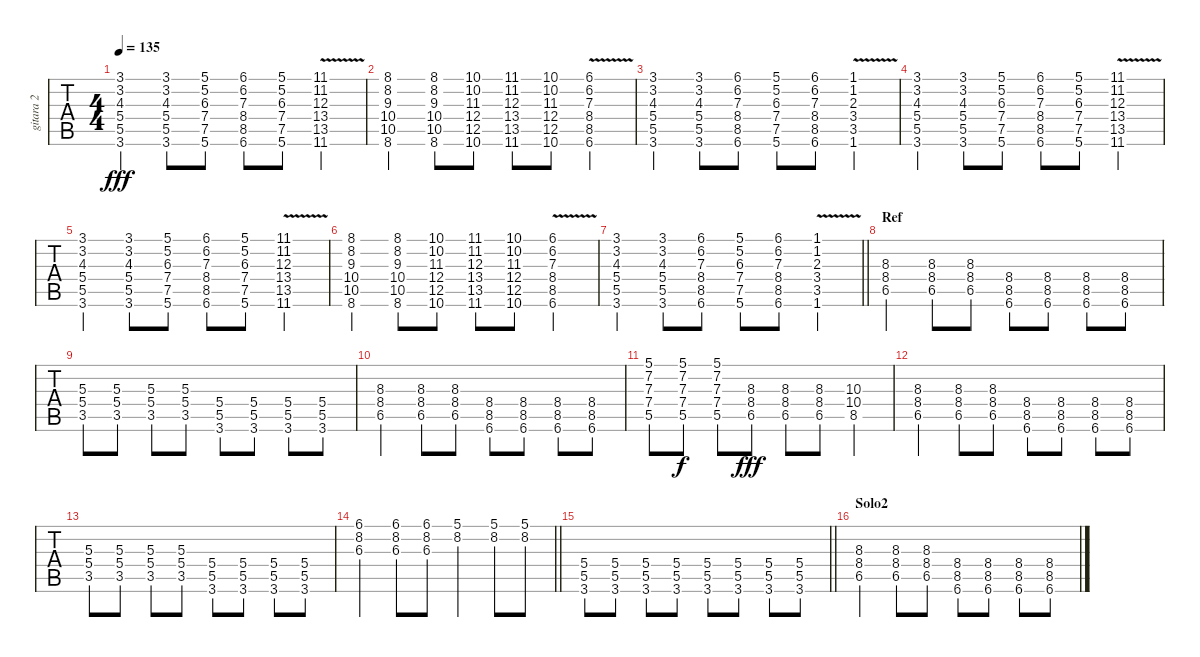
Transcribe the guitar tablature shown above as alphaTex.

\track ("gitara 2" "gitara 2") {instrument distortionguitar}
\staff {tabs}
\tuning (E4 B3 G3 D3 A2 E2) {hide}
\ts (4 4)
\tempo 135
\clef g2
\ks c
(3.1 3.2 4.3 5.4 5.5 3.6).4{dy fff} (3.1 3.2 4.3 5.4 5.5 3.6).8 (5.1 5.2 6.3 7.4 7.5 5.6).8 (6.1 6.2 7.3 8.4 8.5 6.6).8 (5.1 5.2 6.3 7.4 7.5 5.6).8 (11.1 11.2 12.3 13.4 13.5{v} 11.6{v}).4 |
(8.1 8.2 9.3 10.4 10.5 8.6).4 (8.1 8.2 9.3 10.4 10.5 8.6).8 (10.1 10.2 11.3 12.4 12.5 10.6).8 (11.1 11.2 12.3 13.4 13.5 11.6).8 (10.1 10.2 11.3 12.4 12.5 10.6).8 (6.1 6.2 7.3 8.4 8.5{v} 6.6{v}).4 |
(3.1 3.2 4.3 5.4 5.5 3.6).4 (3.1 3.2 4.3 5.4 5.5 3.6).8 (6.1 6.2 7.3 8.4 8.5 6.6).8 (5.1 5.2 6.3 7.4 7.5 5.6).8 (6.1 6.2 7.3 8.4 8.5 6.6).8 (1.1 1.2 2.3 3.4 3.5{v} 1.6{v}).4 |
(3.1 3.2 4.3 5.4 5.5 3.6).4 (3.1 3.2 4.3 5.4 5.5 3.6).8 (5.1 5.2 6.3 7.4 7.5 5.6).8 (6.1 6.2 7.3 8.4 8.5 6.6).8 (5.1 5.2 6.3 7.4 7.5 5.6).8 (11.1 11.2 12.3 13.4 13.5{v} 11.6{v}).4 |
(3.1 3.2 4.3 5.4 5.5 3.6).4 (3.1 3.2 4.3 5.4 5.5 3.6).8 (5.1 5.2 6.3 7.4 7.5 5.6).8 (6.1 6.2 7.3 8.4 8.5 6.6).8 (5.1 5.2 6.3 7.4 7.5 5.6).8 (11.1 11.2 12.3 13.4 13.5{v} 11.6{v}).4 |
(8.1 8.2 9.3 10.4 10.5 8.6).4 (8.1 8.2 9.3 10.4 10.5 8.6).8 (10.1 10.2 11.3 12.4 12.5 10.6).8 (11.1 11.2 12.3 13.4 13.5 11.6).8 (10.1 10.2 11.3 12.4 12.5 10.6).8 (6.1 6.2 7.3 8.4 8.5{v} 6.6{v}).4 |
\barLineRight lightlight
(3.1 3.2 4.3 5.4 5.5 3.6).4 (3.1 3.2 4.3 5.4 5.5 3.6).8 (6.1 6.2 7.3 8.4 8.5 6.6).8 (5.1 5.2 6.3 7.4 7.5 5.6).8 (6.1 6.2 7.3 8.4 8.5 6.6).8 (1.1 1.2 2.3 3.4 3.5{v} 1.6{v}).4 |
\section ("" "Ref")
(8.3 8.4 6.5).4{volume 10 instrument distortionguitar} (8.3 8.4 6.5).8 (8.3 8.4 6.5).8 (8.4 8.5 6.6).8 (8.4 8.5 6.6).8 (8.4 8.5 6.6).8 (8.4 8.5 6.6).8 |
(5.3 5.4 3.5).8 (5.3 5.4 3.5).8 (5.3 5.4 3.5).8 (5.3 5.4 3.5).8 (5.4 5.5 3.6).8 (5.4 5.5 3.6).8 (5.4 5.5 3.6).8 (5.4 5.5 3.6).8 |
(8.3 8.4 6.5).4 (8.3 8.4 6.5).8 (8.3 8.4 6.5).8 (8.4 8.5 6.6).8 (8.4 8.5 6.6).8 (8.4 8.5 6.6).8 (8.4 8.5 6.6).8 |
(5.1 7.2 7.3 7.4 5.5).8 (5.1 7.2 7.3 7.4 5.5).8{dy f} (5.1 7.2 7.3 7.4 5.5).8 (8.3 8.4 6.5).8{dy fff} (8.3 8.4 6.5).8 (8.3 8.4 6.5).8 (10.3 10.4 8.5).4 |
(8.3 8.4 6.5).4 (8.3 8.4 6.5).8 (8.3 8.4 6.5).8 (8.4 8.5 6.6).8 (8.4 8.5 6.6).8 (8.4 8.5 6.6).8 (8.4 8.5 6.6).8 |
(5.3 5.4 3.5).8 (5.3 5.4 3.5).8 (5.3 5.4 3.5).8 (5.3 5.4 3.5).8 (5.4 5.5 3.6).8 (5.4 5.5 3.6).8 (5.4 5.5 3.6).8 (5.4 5.5 3.6).8 |
\barLineRight lightlight
(6.1 8.2 6.3).4 (6.1 8.2 6.3).8 (6.1 8.2 6.3).8 (5.1 8.2).4 (5.1 8.2).8 (5.1 8.2).8 |
\barLineRight lightlight
(5.4 5.5 3.6).8 (5.4 5.5 3.6).8 (5.4 5.5 3.6).8 (5.4 5.5 3.6).8 (5.4 5.5 3.6).8 (5.4 5.5 3.6).8 (5.4 5.5 3.6).8 (5.4 5.5 3.6).8 |
\section ("" "Solo2")
(8.3 8.4 6.5).4 (8.3 8.4 6.5).8 (8.3 8.4 6.5).8 (8.4 8.5 6.6).8 (8.4 8.5 6.6).8 (8.4 8.5 6.6).8 (8.4 8.5 6.6).8
